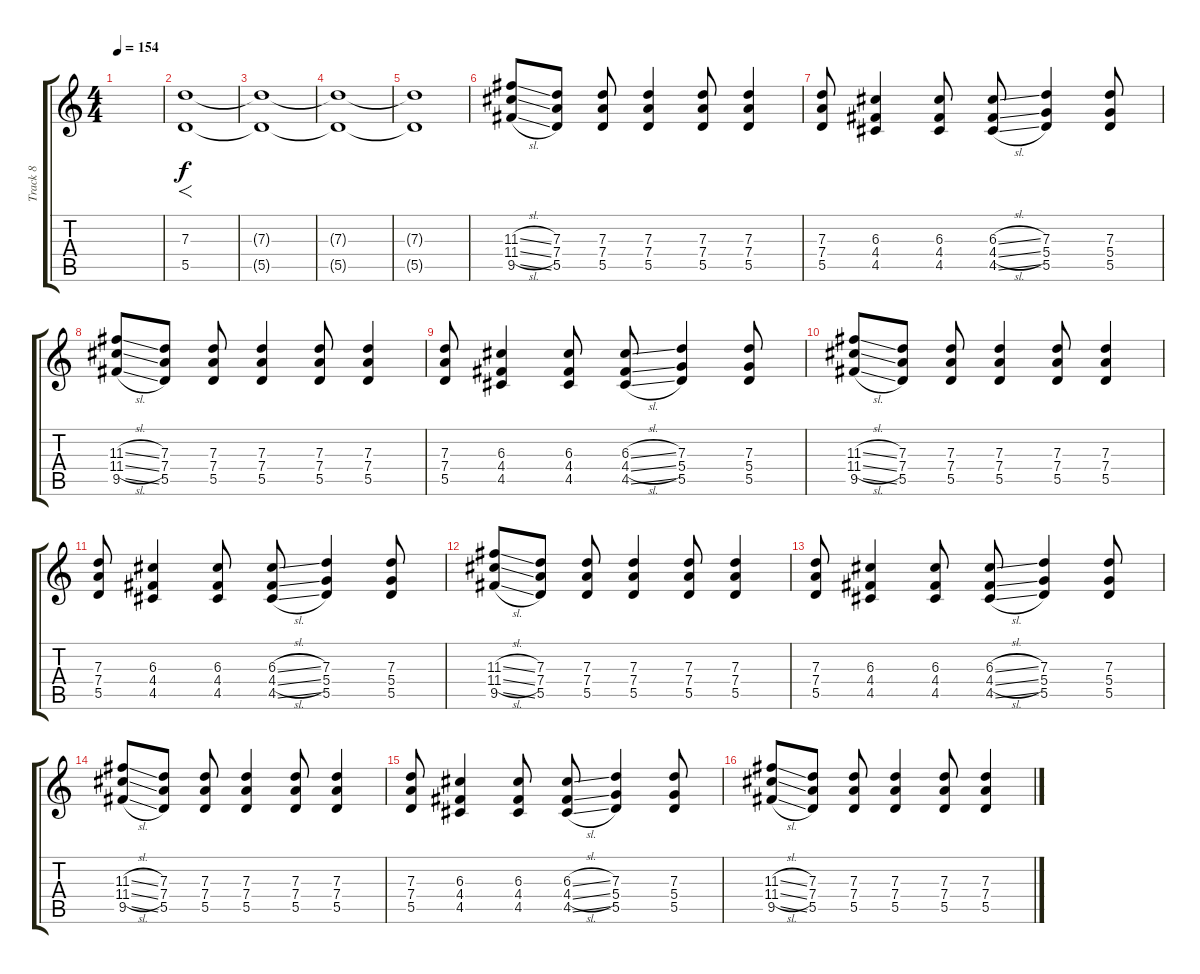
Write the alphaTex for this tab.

\track ("Track 8" "Track 8") {instrument overdrivenguitar}
\staff {score tabs}
\tuning (E4 B3 G3 D3 A2 E2) {hide}
\ts (4 4)
\tempo 154
\clef g2
\ks c
|
(7.3 5.5).1{f} |
(7.3{t} 5.5{t}).1{dy f} |
(7.3{t} 5.5{t}).1 |
(7.3{t} 5.5{t}).1 |
(11.3{sl} 11.4{sl} 9.5{sl}).8{instrument overdrivenguitar} (7.3 7.4 5.5).8 (7.3 7.4 5.5).8 (7.3 7.4 5.5).4 (7.3 7.4 5.5).8 (7.3 7.4 5.5).4 |
(7.3 7.4 5.5).8 (6.3 4.4 4.5).4 (6.3 4.4 4.5).8 (6.3{sl} 4.4{sl} 4.5{sl}).8 (7.3 5.4 5.5).4 (7.3 5.4 5.5).8 |
(11.3{sl} 11.4{sl} 9.5{sl}).8{instrument overdrivenguitar} (7.3 7.4 5.5).8 (7.3 7.4 5.5).8 (7.3 7.4 5.5).4 (7.3 7.4 5.5).8 (7.3 7.4 5.5).4 |
(7.3 7.4 5.5).8 (6.3 4.4 4.5).4 (6.3 4.4 4.5).8 (6.3{sl} 4.4{sl} 4.5{sl}).8 (7.3 5.4 5.5).4 (7.3 5.4 5.5).8 |
(11.3{sl} 11.4{sl} 9.5{sl}).8{instrument overdrivenguitar} (7.3 7.4 5.5).8 (7.3 7.4 5.5).8 (7.3 7.4 5.5).4 (7.3 7.4 5.5).8 (7.3 7.4 5.5).4 |
(7.3 7.4 5.5).8 (6.3 4.4 4.5).4 (6.3 4.4 4.5).8 (6.3{sl} 4.4{sl} 4.5{sl}).8 (7.3 5.4 5.5).4 (7.3 5.4 5.5).8 |
(11.3{sl} 11.4{sl} 9.5{sl}).8{instrument overdrivenguitar} (7.3 7.4 5.5).8 (7.3 7.4 5.5).8 (7.3 7.4 5.5).4 (7.3 7.4 5.5).8 (7.3 7.4 5.5).4 |
(7.3 7.4 5.5).8 (6.3 4.4 4.5).4 (6.3 4.4 4.5).8 (6.3{sl} 4.4{sl} 4.5{sl}).8 (7.3 5.4 5.5).4 (7.3 5.4 5.5).8 |
(11.3{sl} 11.4{sl} 9.5{sl}).8{instrument overdrivenguitar} (7.3 7.4 5.5).8 (7.3 7.4 5.5).8 (7.3 7.4 5.5).4 (7.3 7.4 5.5).8 (7.3 7.4 5.5).4 |
(7.3 7.4 5.5).8 (6.3 4.4 4.5).4 (6.3 4.4 4.5).8 (6.3{sl} 4.4{sl} 4.5{sl}).8 (7.3 5.4 5.5).4 (7.3 5.4 5.5).8 |
(11.3{sl} 11.4{sl} 9.5{sl}).8{instrument overdrivenguitar} (7.3 7.4 5.5).8 (7.3 7.4 5.5).8 (7.3 7.4 5.5).4 (7.3 7.4 5.5).8 (7.3 7.4 5.5).4
